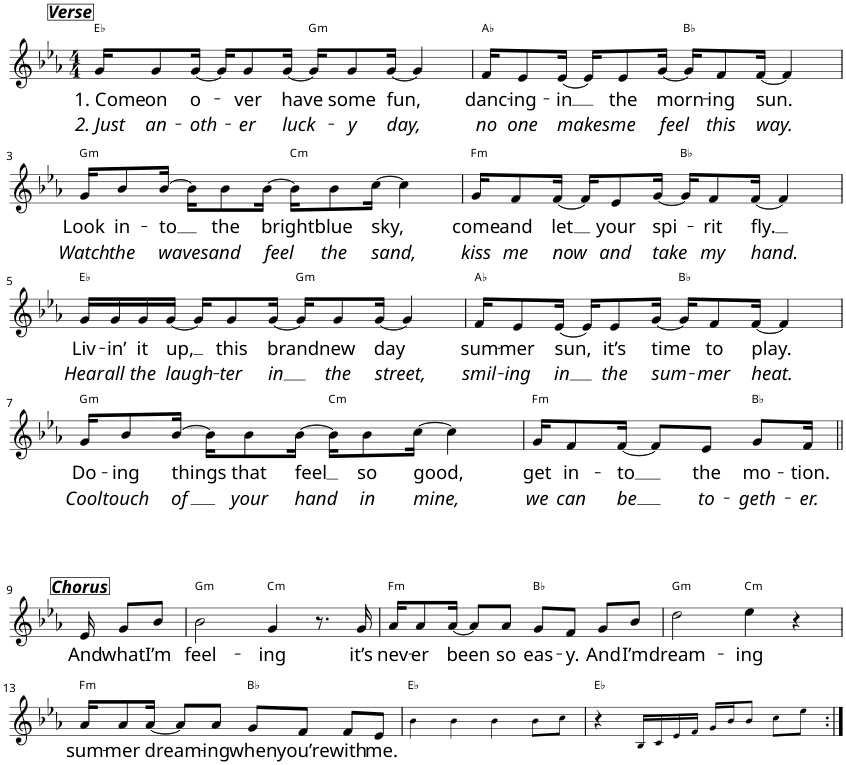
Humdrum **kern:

**kern	**text	**text	**harte
*part1	*part1	*part1	*part1
*staff1	*staff1	*staff1	*
*I"Piano	*	*	*
*I'Pno	*	*	*
*clefG2	*	*	*
*k[b-e-a-]	*	*	*
*M4/4	*	*	*
=1	=1	=1	=1
!LO:TX:a:Bi:t=Verse	!	!	!
!	!LO:LY:b	!LO:LY:b	!
16g/KL	1. Come	2. Just	Eb:maj
!	!LO:LY:b	!LO:LY:b	!
8g/	on	an-	.
!	!LO:LY:b	!LO:LY:b	!
[16g/Jk	o-	-oth-	.
16g/KL]	.	.	.
!	!LO:LY:b	!LO:LY:b	!
8g/	-ver	-er	.
!	!LO:LY:b	!LO:LY:b	!
[16g/Jk	have	luck-	.
!	!	!	!LO:H:kt=m
16g/KL]	.	.	G:min
!	!LO:LY:b	!LO:LY:b	!
8g/	some	-y	.
!	!LO:LY:b	!LO:LY:b	!
[16g/Jk	fun,	-day,	.
4g/]	.	.	.
=2	=2	=2	=2
!	!LO:LY:b	!LO:LY:b	!
16f/KL	danc-	no	Ab:maj
!	!LO:LY:b	!LO:LY:b	!
8e-/	-ing-	one	.
!	!LO:LY:b	!LO:LY:b	!
[16e-/Jk	-in	makes	.
16e-/KL]	.	.	.
!	!LO:LY:b	!LO:LY:b	!
8e-/	the	me	.
!	!LO:LY:b	!LO:LY:b	!
[16g/Jk	morn-	feel	.
16g/KL]	.	.	Bb:maj
!	!LO:LY:b	!LO:LY:b	!
8f/	-ing	this	.
!	!LO:LY:b	!LO:LY:b	!
[16f/Jk	sun.	way.	.
4f/]	.	.	.
!!LO:LB:g=z
=3	=3	=3	=3
!	!LO:LY:b	!LO:LY:b	!LO:H:kt=m
16g/KL	Look	Watch	G:min
!	!LO:LY:b	!LO:LY:b	!
8b-/	in-	the	.
!	!LO:LY:b	!LO:LY:b	!
[16b-/Jk	-to	waves	.
16b-\KL]	.	.	.
!	!LO:LY:b	!LO:LY:b	!
8b-\	the	and	.
!	!LO:LY:b	!LO:LY:b	!
[16b-\Jk	bright	feel	.
!	!	!	!LO:H:kt=m
16b-\KL]	.	.	C:min
!	!LO:LY:b	!LO:LY:b	!
8b-\	blue	the	.
!	!LO:LY:b	!LO:LY:b	!
[16cc\Jk	sky,	-sand,	.
4cc\]	.	.	.
=4	=4	=4	=4
!	!LO:LY:b	!LO:LY:b	!LO:H:kt=m
16g/KL	come	kiss	F:min
!	!LO:LY:b	!LO:LY:b	!
8f/	and	me	.
!	!LO:LY:b	!LO:LY:b	!
[16f/Jk	let	now	.
16f/KL]	.	.	.
!	!LO:LY:b	!LO:LY:b	!
8e-/	your	and	.
!	!LO:LY:b	!LO:LY:b	!
[16g/Jk	spi-	take	.
16g/KL]	.	.	Bb:maj
!	!LO:LY:b	!LO:LY:b	!
8f/	-rit	my	.
!	!LO:LY:b	!LO:LY:b	!
[16f/Jk	fly.	hand.	.
4f/]	.	.	.
!!LO:LB:g=z
=5	=5	=5	=5
!	!LO:LY:b	!LO:LY:b	!
16g/LL	Liv-	Hear	Eb:maj
!	!LO:LY:b	!LO:LY:b	!
16g/	-in’	all	.
!	!LO:LY:b	!LO:LY:b	!
16g/	it	the	.
!	!LO:LY:b	!LO:LY:b	!
[16g/JJ	up,	laugh-	.
16g/KL]	.	.	.
!	!LO:LY:b	!LO:LY:b	!
8g/	this	-ter	.
!	!LO:LY:b	!LO:LY:b	!
[16g/Jk	brand	in	.
!	!	!	!LO:H:kt=m
16g/KL]	.	.	G:min
!	!LO:LY:b	!LO:LY:b	!
8g/	new	the	.
!	!LO:LY:b	!LO:LY:b	!
[16g/Jk	day	street,	.
4g/]	.	.	.
=6	=6	=6	=6
!	!LO:LY:b	!LO:LY:b	!
16f/KL	sum-	smil-	Ab:maj
!	!LO:LY:b	!LO:LY:b	!
8e-/	-mer	-ing	.
!	!LO:LY:b	!LO:LY:b	!
[16e-/Jk	sun,	in	.
16e-/KL]	.	.	.
!	!LO:LY:b	!LO:LY:b	!
8e-/	it’s	the	.
!	!LO:LY:b	!LO:LY:b	!
[16g/Jk	time	sum-	.
16g/KL]	.	.	Bb:maj
!	!LO:LY:b	!LO:LY:b	!
8f/	to	-mer	.
!	!LO:LY:b	!LO:LY:b	!
[16f/Jk	play.	heat.	.
4f/]	.	.	.
!!LO:LB:g=z
=7	=7	=7	=7
!	!LO:LY:b	!LO:LY:b	!LO:H:kt=m
16g/KL	Do-	Cool	G:min
!	!LO:LY:b	!LO:LY:b	!
8b-/	-ing	touch	.
!	!LO:LY:b	!LO:LY:b	!
[16b-/Jk	things	of	.
16b-\KL]	.	.	.
!	!LO:LY:b	!LO:LY:b	!
8b-\	that	your	.
!	!LO:LY:b	!LO:LY:b	!
[16b-\Jk	feel	hand	.
!	!	!	!LO:H:kt=m
16b-\KL]	.	.	C:min
!	!LO:LY:b	!LO:LY:b	!
8b-\	so	in	.
!	!LO:LY:b	!LO:LY:b	!
[16cc\Jk	good,	mine,	.
4cc\]	.	.	.
=8	=8	=8	=8
!	!LO:LY:b	!LO:LY:b	!LO:H:kt=m
16g/KL	get	we	F:min
!	!LO:LY:b	!LO:LY:b	!
8f/	in-	can	.
!	!LO:LY:b	!LO:LY:b	!
[16f/Jk	-to	be	.
8f/L]	.	.	.
!	!LO:LY:b	!LO:LY:b	!
8e-/J	the	to-	.
!	!LO:LY:b	!LO:LY:b	!
8g/L	mo-	-geth-	Bb:maj
!	!LO:LY:b	!LO:LY:b	!
16f/Jk	-tion.	-er.	.
!!LO:LB:g=z
=9||	=9||	=9||	=9||
!LO:TX:a:Bi:t=Chorus	!	!	!
!	!LO:LY:b	!	!
16e-/	And	.	.
!	!LO:LY:b	!	!
8g/L	what	.	.
!	!LO:LY:b	!	!
8b-/J	I’m	.	.
=10	=10	=10	=10
!	!LO:LY:b	!	!LO:H:kt=m
2b-\	feel-	.	G:min
!	!LO:LY:b	!	!LO:H:kt=m
4g/	-ing	.	C:min
8.r	.	.	.
!	!LO:LY:b	!	!
16g/	it’s	.	.
=11	=11	=11	=11
!	!LO:LY:b	!	!LO:H:kt=m
16a-/KL	nev-	.	F:min
!	!LO:LY:b	!	!
8a-/	-er	.	.
!	!LO:LY:b	!	!
[16a-/Jk	been	.	.
8a-/L]	.	.	.
!	!LO:LY:b	!	!
8a-/J	so	.	.
!	!LO:LY:b	!	!
8g/L	eas-	.	Bb:maj
!	!LO:LY:b	!	!
8f/J	-y.	.	.
!	!LO:LY:b	!	!
8g/L	And	.	.
!	!LO:LY:b	!	!
8b-/J	I’m	.	.
=12	=12	=12	=12
!	!LO:LY:b	!	!LO:H:kt=m
2dd\	dream-	.	G:min
!	!LO:LY:b	!	!LO:H:kt=m
4ee-\	-ing	.	C:min
4r	.	.	.
!!LO:LB:g=z
=13	=13	=13	=13
!	!LO:LY:b	!	!LO:H:kt=m
16a-/KL	sum-	.	F:min
!	!LO:LY:b	!	!
8a-/	-mer	.	.
!	!LO:LY:b	!	!
[16a-/Jk	dream-	.	.
8a-/L]	.	.	.
!	!LO:LY:b	!	!
8a-/J	-ing	.	.
!	!LO:LY:b	!	!
8g/L	when	.	Bb:maj
!	!LO:LY:b	!	!
8f/J	you’re	.	.
!	!LO:LY:b	!	!
8f/L	with	.	.
!	!LO:LY:b	!	!
8e-/J	me.	.	.
=14	=14	=14	=14
4b-!\	.	.	Eb:maj
4b-!\	.	.	.
4b-!\	.	.	.
8b-!\L	.	.	.
8cc!\J	.	.	.
=15	=15	=15	=15
4r	.	.	Eb:maj
16B-!/LL	.	.	.
16c!/	.	.	.
16e-!/	.	.	.
16f!/JJ	.	.	.
16g!/LL	.	.	.
16b-!/J	.	.	.
8b-!/J	.	.	.
8cc!\L	.	.	.
8ee-!\J	.	.	.
=:|!	=:|!	=:|!	=:|!
*-	*-	*-	*-
